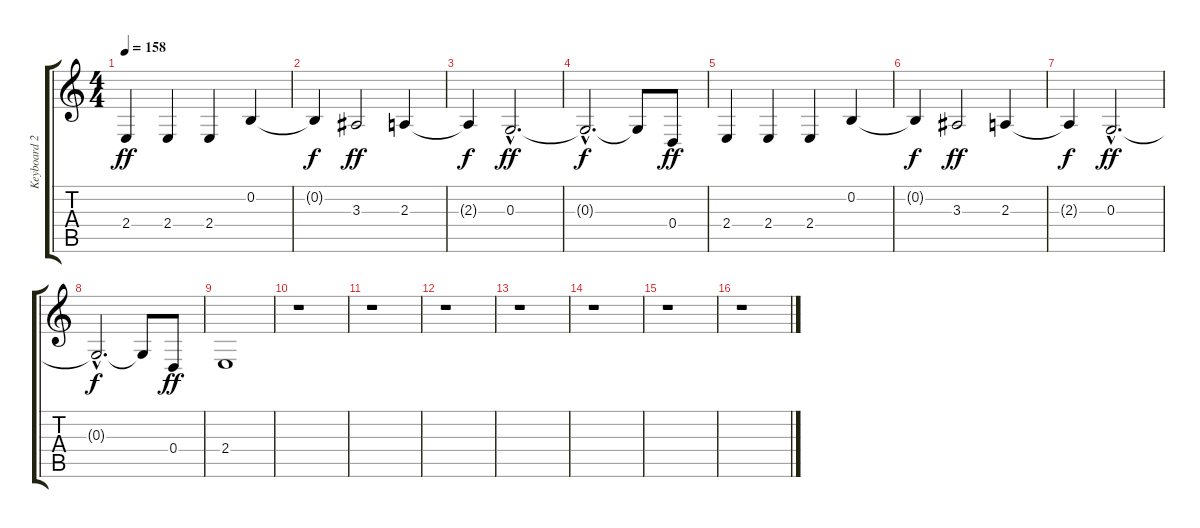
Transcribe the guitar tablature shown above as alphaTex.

\track ("Keyboard 2" "Keyboard 2") {instrument brightacousticpiano}
\staff {score tabs}
\tuning (E4 B3 G3 D3 A2 E2) {hide}
\ts (4 4)
\tempo 158
\clef g2
\ks c
2.4.4{dy ff} 2.4.4 2.4.4 0.2.4 |
0.2{t}.4{dy f} 3.3.2{dy ff} 2.3.4 |
2.3{t}.4{dy f} 0.3{hac}.2{d dy ff} |
0.3{hac t}.2{d dy f} 0.3{t}.8 0.4.8{dy ff} |
2.4.4 2.4.4 2.4.4 0.2.4 |
0.2{t}.4{dy f} 3.3.2{dy ff} 2.3.4 |
2.3{t}.4{dy f} 0.3{hac}.2{d dy ff} |
0.3{hac t}.2{d dy f} 0.3{t}.8 0.4.8{dy ff} |
2.4.1 |
r.1 |
r.1 |
r.1 |
r.1 |
r.1 |
r.1 |
r.1
